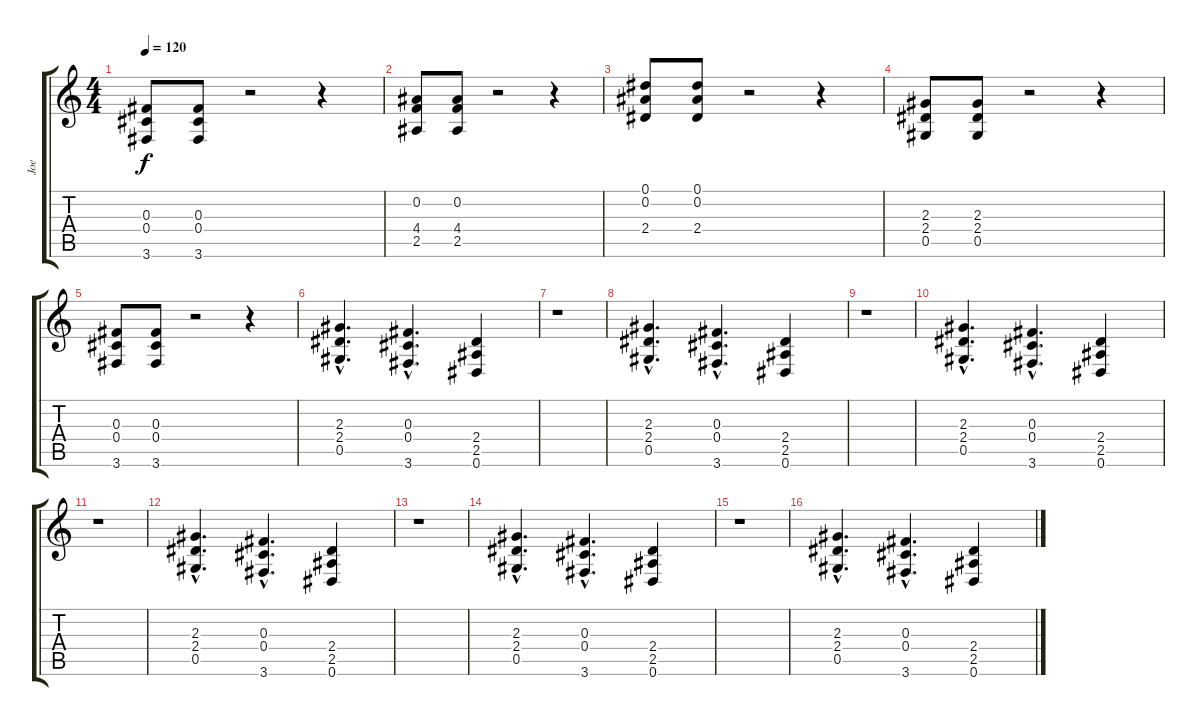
\track ("Joe" "Joe") {instrument distortionguitar}
\staff {score tabs}
\tuning (Eb4 Bb3 Gb3 Db3 Ab2 Eb2) {hide}
\ts (4 4)
\tempo 120
\clef g2
\ks c
(0.3 0.4 3.6).8{dy f} (0.3 0.4 3.6).8 r.2 r.4 |
(0.2 4.4 2.5).8 (0.2 4.4 2.5).8 r.2 r.4 |
(0.1 0.2 2.4).8 (0.1 0.2 2.4).8 r.2 r.4 |
(2.3 2.4 0.5).8 (2.3 2.4 0.5).8 r.2 r.4 |
(0.3 0.4 3.6).8 (0.3 0.4 3.6).8 r.2 r.4 |
(2.3{hac} 2.4{hac} 0.5{hac}).4{d} (0.3{hac} 0.4{hac} 3.6{hac}).4{d} (2.4 2.5 0.6).4 |
r.1 |
(2.3{hac} 2.4{hac} 0.5{hac}).4{d} (0.3{hac} 0.4{hac} 3.6{hac}).4{d} (2.4 2.5 0.6).4 |
r.1 |
(2.3{hac} 2.4{hac} 0.5{hac}).4{d} (0.3{hac} 0.4{hac} 3.6{hac}).4{d} (2.4 2.5 0.6).4 |
r.1 |
(2.3{hac} 2.4{hac} 0.5{hac}).4{d} (0.3{hac} 0.4{hac} 3.6{hac}).4{d} (2.4 2.5 0.6).4 |
r.1 |
(2.3{hac} 2.4{hac} 0.5{hac}).4{d} (0.3{hac} 0.4{hac} 3.6{hac}).4{d} (2.4 2.5 0.6).4 |
r.1 |
(2.3{hac} 2.4{hac} 0.5{hac}).4{d} (0.3{hac} 0.4{hac} 3.6{hac}).4{d} (2.4 2.5 0.6).4
